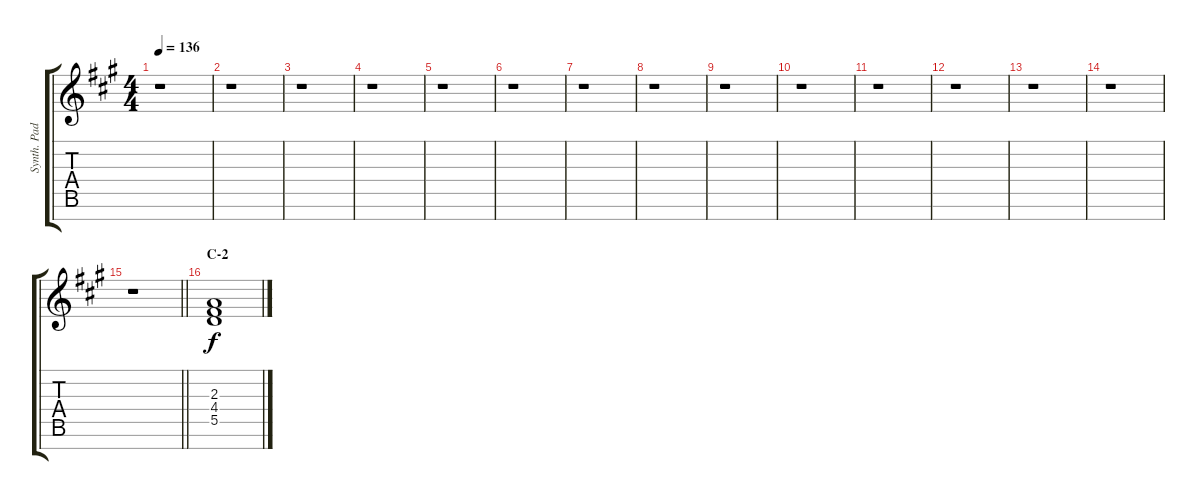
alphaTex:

\track ("Synth. Pad" "Synth. Pad") {instrument pad2warm}
\staff {score tabs}
\tuning (E5 B4 G4 D4 A3 E3 B2) {hide}
\ts (4 4)
\tempo 136
\clef g2
\ks a
r.1{dy f} |
r.1 |
r.1 |
r.1 |
r.1 |
r.1 |
r.1 |
r.1 |
r.1 |
r.1 |
r.1 |
r.1 |
r.1 |
r.1 |
\barLineRight lightlight
r.1 |
\section ("" "C-2")
(2.3 4.4 5.5).1
